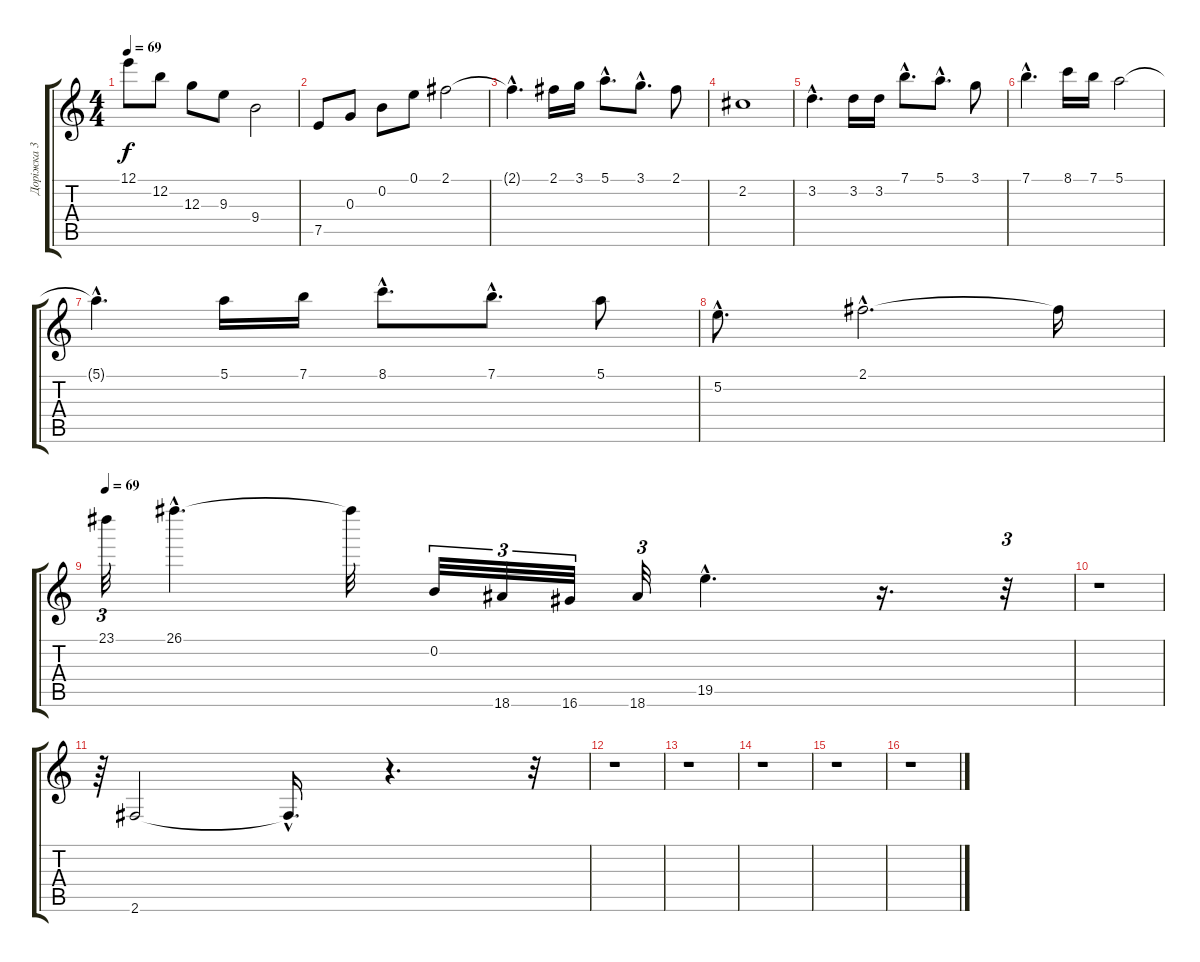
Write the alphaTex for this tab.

\track ("Доріжка 3" "Доріжка 3") {instrument distortionguitar}
\staff {score tabs}
\tuning (E4 B3 G3 D3 A2 E2) {hide}
\ts (4 4)
\tempo 69
\clef g2
\ks c
12.1.8{dy f} 12.2.8 12.3.8 9.3.8 9.4.2 |
7.5.8 0.3.8 0.2.8 0.1.8 2.1.2 |
2.1{hac t}.4{d} 2.1.16 3.1.16 5.1{hac}.8{d} 3.1{hac}.8{d} 2.1.8 |
2.2.1 |
3.2{hac}.4{d} 3.2.16 3.2.16 7.1{hac}.8{d} 5.1{hac}.8{d} 3.1.8 |
7.1{hac}.4{d} 8.1.16 7.1.16 5.1.2 |
5.1{hac t}.4{d} 5.1.16 7.1.16 8.1{hac}.8{d} 7.1{hac}.8{d} 5.1.8 |
5.2{hac}.8{d} 2.1{hac}.2{d} 2.1{t}.16 |
\tempo 69
23.1.32{tu (3 2)} 26.1{hac}.4{d} 26.1{t}.32 0.2.32{tu (3 2)} 18.6.32{tu (3 2)} 16.6.32{tu (3 2)} 18.6.32{tu (3 2)} 19.5{hac}.4{d} r.16{d} r.32{tu (3 2)} |
r.1 |
r.64{tu (3 2)} 2.6.2 2.6{hac t}.16{d} r.4{d} r.32{tu (3 2)} |
r.1 |
r.1 |
r.1 |
r.1 |
r.1
